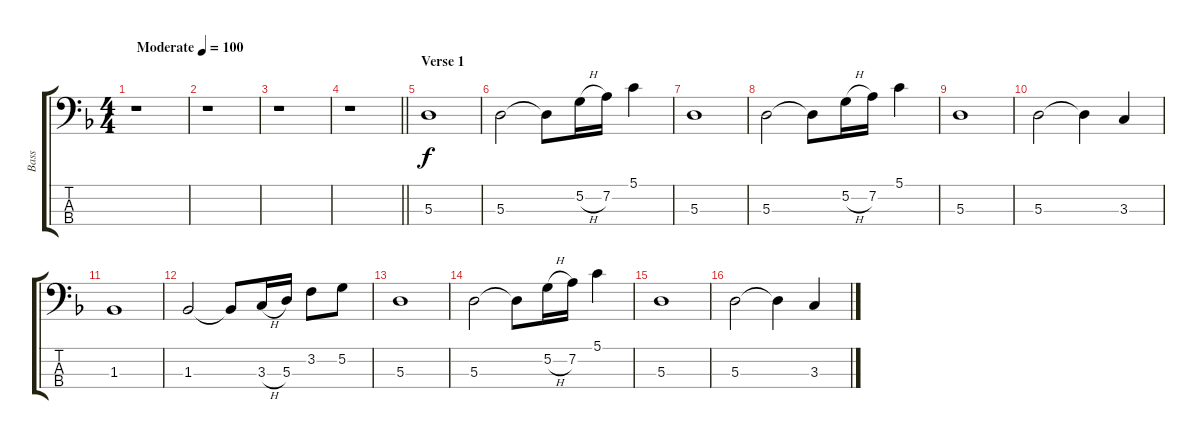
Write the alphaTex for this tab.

\track ("Bass" "Bass") {instrument electricbassfinger}
\staff {score tabs}
\tuning (G2 D2 A1 E1) {hide}
\ts (4 4)
\tempo (100 "Moderate")
\clef f4
\ks f
r.1{dy f instrument electricbassfinger} |
r.1 |
r.1 |
\barLineRight lightlight
r.1 |
\section ("" "Verse 1")
5.3.1 |
5.3.2 5.3{t}.8 5.2{h}.16 7.2.16 5.1.4 |
5.3.1 |
5.3.2 5.3{t}.8 5.2{h}.16 7.2.16 5.1.4 |
5.3.1 |
5.3.2 5.3{t}.4 3.3.4 |
1.3.1 |
1.3.2 1.3{t}.8 3.3{h}.16 5.3.16 3.2.8 5.2.8 |
5.3.1 |
5.3.2 5.3{t}.8 5.2{h}.16 7.2.16 5.1.4 |
5.3.1 |
5.3.2 5.3{t}.4 3.3.4
